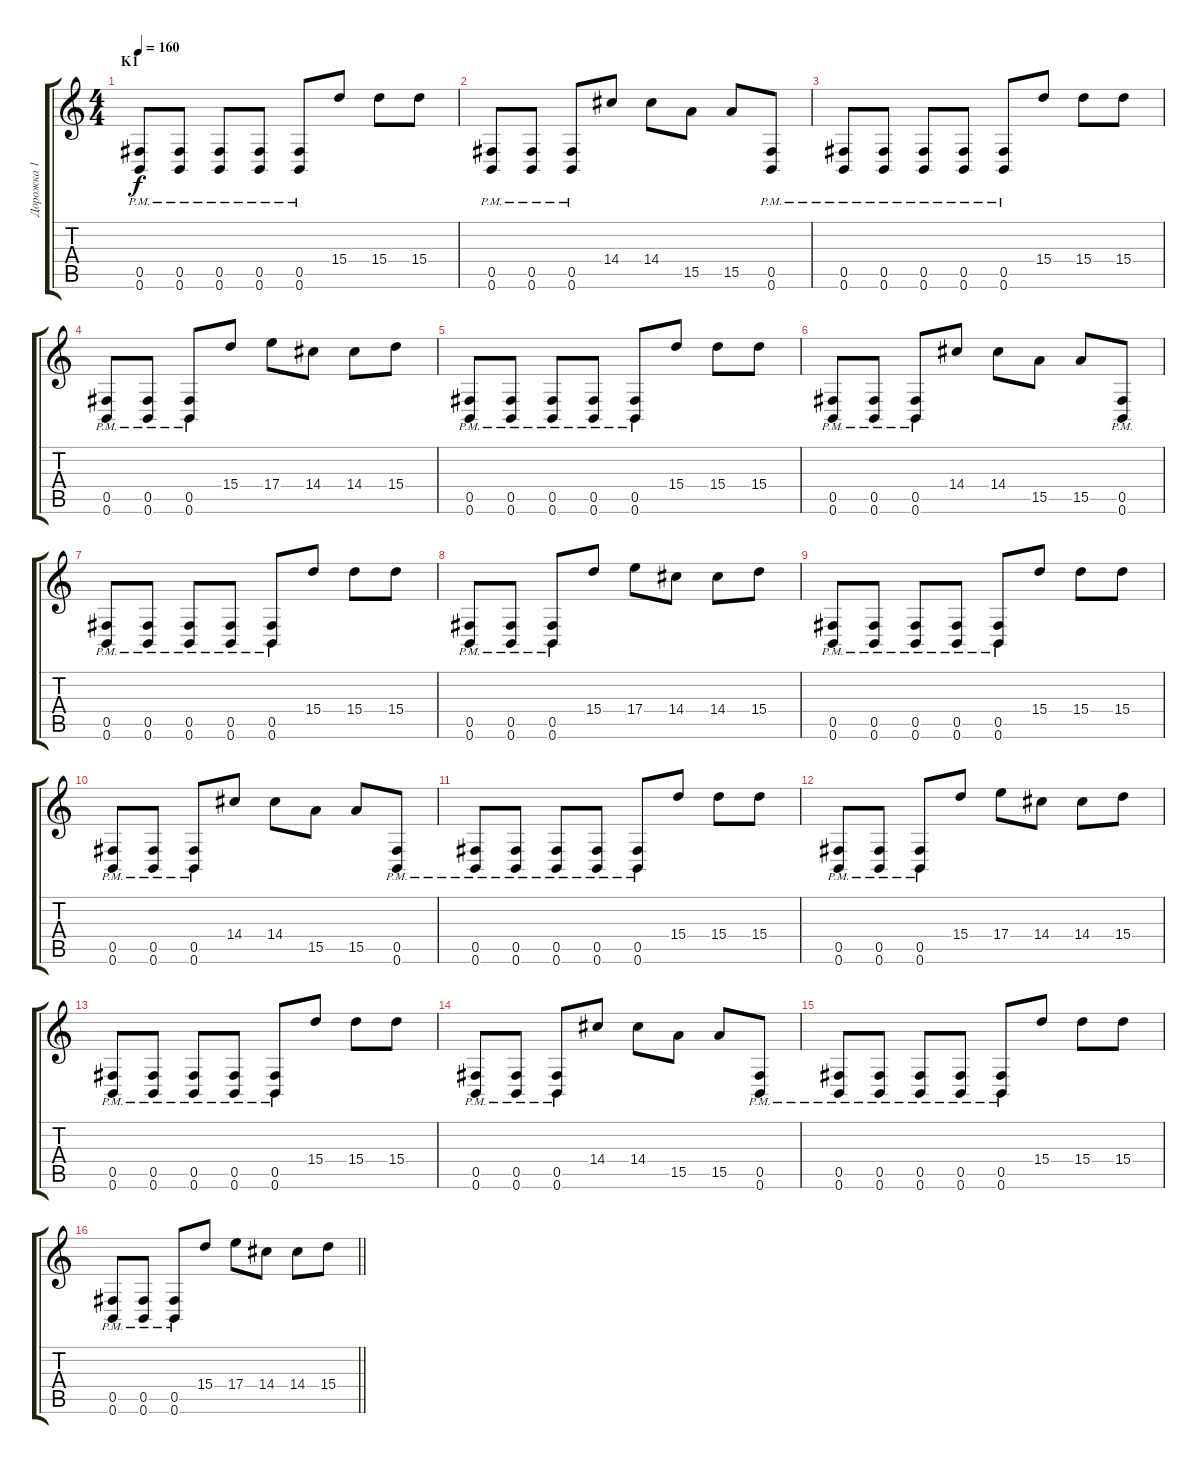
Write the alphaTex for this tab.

\track ("Дорожка 1" "Дорожка 1") {instrument distortionguitar}
\staff {score tabs}
\tuning (Db4 Ab3 E3 B2 Gb2 B1) {hide}
\ts (4 4)
\section ("" "K1")
\tempo 160
\clef g2
\ks c
(0.5{pm} 0.6{pm}).8{dy f} (0.5{pm} 0.6).8 (0.5{pm} 0.6).8 (0.5{pm} 0.6{pm}).8 (0.5{pm} 0.6{pm}).8 15.4.8 15.4.8 15.4.8 |
(0.5{pm} 0.6{pm}).8 (0.5{pm} 0.6{pm}).8 (0.5{pm} 0.6{pm}).8 14.4.8 14.4.8 15.5.8 15.5.8 (0.5{pm} 0.6{pm}).8 |
(0.5{pm} 0.6{pm}).8 (0.5{pm} 0.6).8 (0.5{pm} 0.6).8 (0.5{pm} 0.6{pm}).8 (0.5{pm} 0.6{pm}).8 15.4.8 15.4.8 15.4.8 |
(0.5{pm} 0.6{pm}).8 (0.5{pm} 0.6{pm}).8 (0.5{pm} 0.6{pm}).8 15.4.8 17.4.8 14.4.8 14.4.8 15.4.8 |
(0.5{pm} 0.6{pm}).8 (0.5{pm} 0.6).8 (0.5{pm} 0.6).8 (0.5{pm} 0.6{pm}).8 (0.5{pm} 0.6{pm}).8 15.4.8 15.4.8 15.4.8 |
(0.5{pm} 0.6{pm}).8 (0.5{pm} 0.6{pm}).8 (0.5{pm} 0.6{pm}).8 14.4.8 14.4.8 15.5.8 15.5.8 (0.5{pm} 0.6{pm}).8 |
(0.5{pm} 0.6{pm}).8 (0.5{pm} 0.6).8 (0.5{pm} 0.6).8 (0.5{pm} 0.6{pm}).8 (0.5{pm} 0.6{pm}).8 15.4.8 15.4.8 15.4.8 |
(0.5{pm} 0.6{pm}).8 (0.5{pm} 0.6{pm}).8 (0.5{pm} 0.6{pm}).8 15.4.8 17.4.8 14.4.8 14.4.8 15.4.8 |
(0.5{pm} 0.6{pm}).8 (0.5{pm} 0.6).8 (0.5{pm} 0.6).8 (0.5{pm} 0.6{pm}).8 (0.5{pm} 0.6{pm}).8 15.4.8 15.4.8 15.4.8 |
(0.5{pm} 0.6{pm}).8 (0.5{pm} 0.6{pm}).8 (0.5{pm} 0.6{pm}).8 14.4.8 14.4.8 15.5.8 15.5.8 (0.5{pm} 0.6{pm}).8 |
(0.5{pm} 0.6{pm}).8 (0.5{pm} 0.6).8 (0.5{pm} 0.6).8 (0.5{pm} 0.6{pm}).8 (0.5{pm} 0.6{pm}).8 15.4.8 15.4.8 15.4.8 |
(0.5{pm} 0.6{pm}).8 (0.5{pm} 0.6{pm}).8 (0.5{pm} 0.6{pm}).8 15.4.8 17.4.8 14.4.8 14.4.8 15.4.8 |
(0.5{pm} 0.6{pm}).8 (0.5{pm} 0.6).8 (0.5{pm} 0.6).8 (0.5{pm} 0.6{pm}).8 (0.5{pm} 0.6{pm}).8 15.4.8 15.4.8 15.4.8 |
(0.5{pm} 0.6{pm}).8 (0.5{pm} 0.6{pm}).8 (0.5{pm} 0.6{pm}).8 14.4.8 14.4.8 15.5.8 15.5.8 (0.5{pm} 0.6{pm}).8 |
(0.5{pm} 0.6{pm}).8 (0.5{pm} 0.6).8 (0.5{pm} 0.6).8 (0.5{pm} 0.6{pm}).8 (0.5{pm} 0.6{pm}).8 15.4.8 15.4.8 15.4.8 |
\barLineRight lightlight
(0.5{pm} 0.6{pm}).8 (0.5{pm} 0.6{pm}).8 (0.5{pm} 0.6{pm}).8 15.4.8 17.4.8 14.4.8 14.4.8 15.4.8
